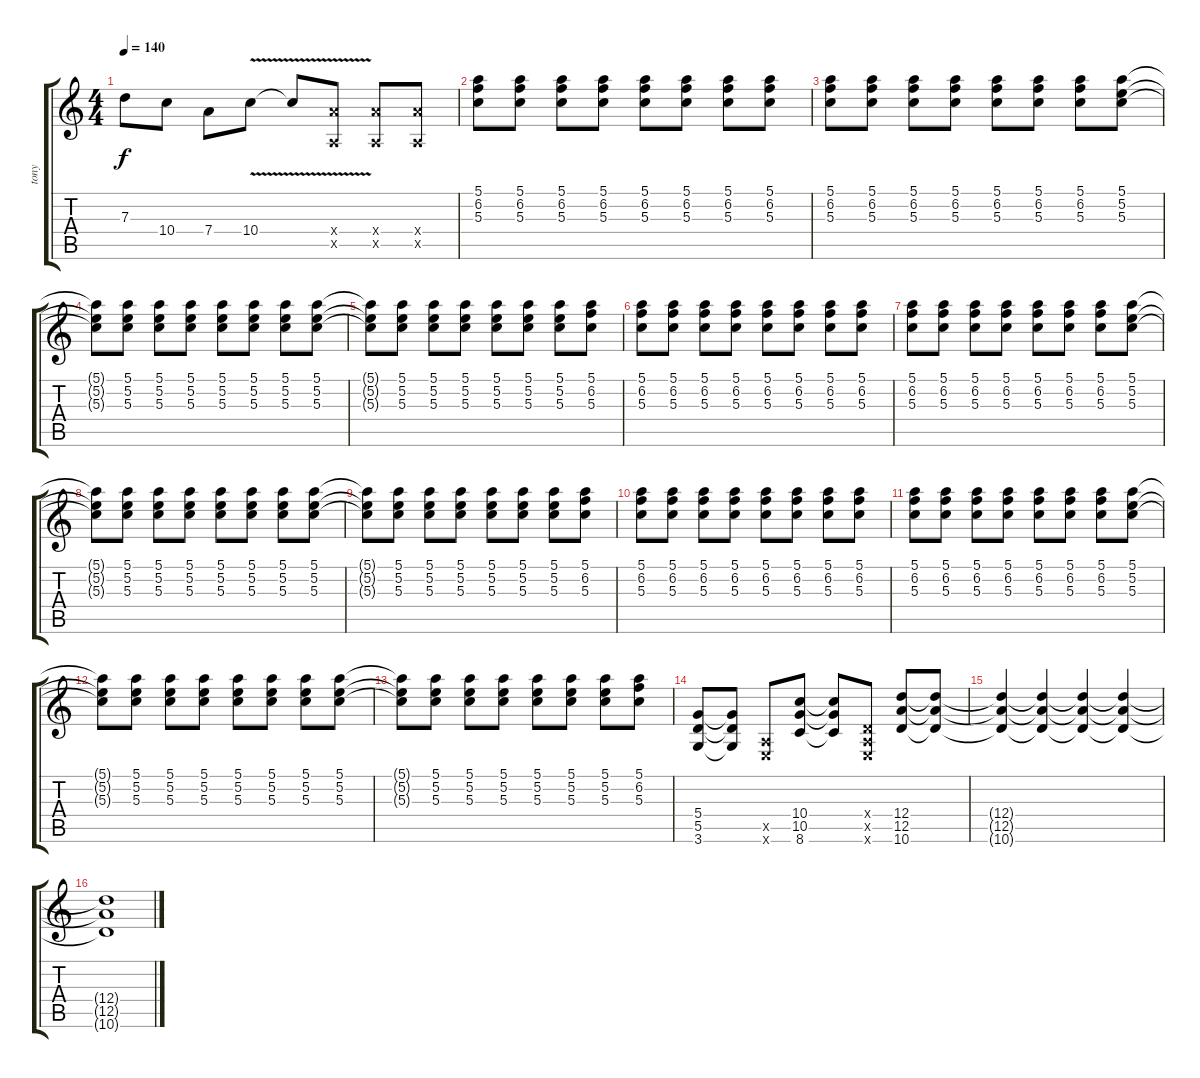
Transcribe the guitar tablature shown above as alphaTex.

\track ("tony" "tony") {instrument overdrivenguitar}
\staff {score tabs}
\tuning (E4 B3 G3 D3 A2 E2) {hide}
\ts (4 4)
\tempo 140
\clef g2
\ks c
7.3.8{dy f} 10.4.8 7.4.8 10.4{v}.8 10.4{t}.8 (7.4{v x} 0.5{x}).8 (7.4{x} 0.5{x}).8 (7.4{x} 0.5{x}).8 |
(5.1 6.2 5.3).8{instrument electricguitarclean} (5.1 6.2 5.3).8 (5.1 6.2 5.3).8 (5.1 6.2 5.3).8 (5.1 6.2 5.3).8 (5.1 6.2 5.3).8 (5.1 6.2 5.3).8 (5.1 6.2 5.3).8 |
(5.1 6.2 5.3).8 (5.1 6.2 5.3).8 (5.1 6.2 5.3).8 (5.1 6.2 5.3).8 (5.1 6.2 5.3).8 (5.1 6.2 5.3).8 (5.1 6.2 5.3).8 (5.1 5.2 5.3).8 |
(5.1{t} 5.2{t} 5.3{t}).8 (5.1 5.2 5.3).8 (5.1 5.2 5.3).8 (5.1 5.2 5.3).8 (5.1 5.2 5.3).8 (5.1 5.2 5.3).8 (5.1 5.2 5.3).8 (5.1 5.2 5.3).8 |
(5.1{t} 5.2{t} 5.3{t}).8 (5.1 5.2 5.3).8 (5.1 5.2 5.3).8 (5.1 5.2 5.3).8 (5.1 5.2 5.3).8 (5.1 5.2 5.3).8 (5.1 5.2 5.3).8 (5.1 6.2 5.3).8 |
(5.1 6.2 5.3).8 (5.1 6.2 5.3).8 (5.1 6.2 5.3).8 (5.1 6.2 5.3).8 (5.1 6.2 5.3).8 (5.1 6.2 5.3).8 (5.1 6.2 5.3).8 (5.1 6.2 5.3).8 |
(5.1 6.2 5.3).8 (5.1 6.2 5.3).8 (5.1 6.2 5.3).8 (5.1 6.2 5.3).8 (5.1 6.2 5.3).8 (5.1 6.2 5.3).8 (5.1 6.2 5.3).8 (5.1 5.2 5.3).8 |
(5.1{t} 5.2{t} 5.3{t}).8 (5.1 5.2 5.3).8 (5.1 5.2 5.3).8 (5.1 5.2 5.3).8 (5.1 5.2 5.3).8 (5.1 5.2 5.3).8 (5.1 5.2 5.3).8 (5.1 5.2 5.3).8 |
(5.1{t} 5.2{t} 5.3{t}).8 (5.1 5.2 5.3).8 (5.1 5.2 5.3).8 (5.1 5.2 5.3).8 (5.1 5.2 5.3).8 (5.1 5.2 5.3).8 (5.1 5.2 5.3).8 (5.1 6.2 5.3).8 |
(5.1 6.2 5.3).8{instrument electricguitarclean} (5.1 6.2 5.3).8 (5.1 6.2 5.3).8 (5.1 6.2 5.3).8 (5.1 6.2 5.3).8 (5.1 6.2 5.3).8 (5.1 6.2 5.3).8 (5.1 6.2 5.3).8 |
(5.1 6.2 5.3).8 (5.1 6.2 5.3).8 (5.1 6.2 5.3).8 (5.1 6.2 5.3).8 (5.1 6.2 5.3).8 (5.1 6.2 5.3).8 (5.1 6.2 5.3).8 (5.1 5.2 5.3).8 |
(5.1{t} 5.2{t} 5.3{t}).8 (5.1 5.2 5.3).8 (5.1 5.2 5.3).8 (5.1 5.2 5.3).8 (5.1 5.2 5.3).8 (5.1 5.2 5.3).8 (5.1 5.2 5.3).8 (5.1 5.2 5.3).8 |
(5.1{t} 5.2{t} 5.3{t}).8 (5.1 5.2 5.3).8 (5.1 5.2 5.3).8 (5.1 5.2 5.3).8 (5.1 5.2 5.3).8 (5.1 5.2 5.3).8 (5.1 5.2 5.3).8 (5.1 6.2 5.3).8 |
(5.4 5.5 3.6).8{instrument overdrivenguitar} (5.4{t} 5.5{t} 3.6{t}).8 (0.5{x} 0.6{x}).8 (10.4 10.5 8.6).8 (10.4{t} 10.5{t} 8.6{t}).8 (0.4{x} 0.5{x} 0.6{x}).8 (12.4 12.5 10.6).8 (12.4{t} 12.5{t} 10.6{t}).8 |
(12.4{t} 12.5{t} 10.6{t}).4 (12.4{t} 12.5{t} 10.6{t}).4 (12.4{t} 12.5{t} 10.6{t}).4 (12.4{t} 12.5{t} 10.6{t}).4 |
(12.4{t} 12.5{t} 10.6{t}).1
